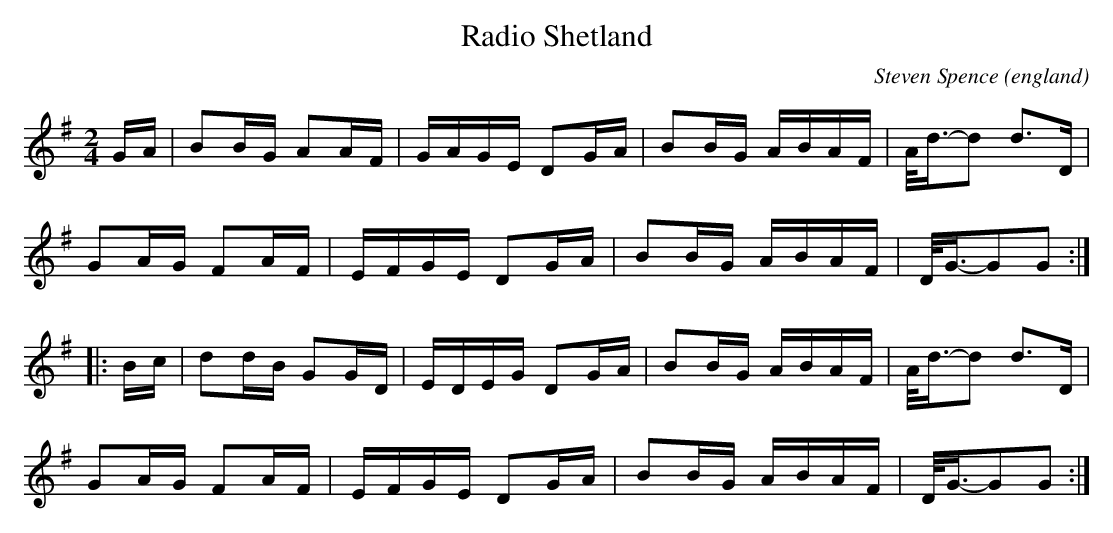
X:1
T:Radio Shetland
O:england
C:Steven Spence
M:2/4
L:1/16
K:G
GA|B2BG A2AF|GAGE D2GA|B2BG ABAF|A<d-d2 d3D|
G2AG F2AF|EFGE D2GA|B2BG ABAF|D<G-G2G2:|
|:Bc|d2dB G2GD|EDEG D2GA|B2BG ABAF|A<d-d2 d3D|
G2AG F2AF|EFGE D2GA|B2BG ABAF|D<G-G2G2:|
